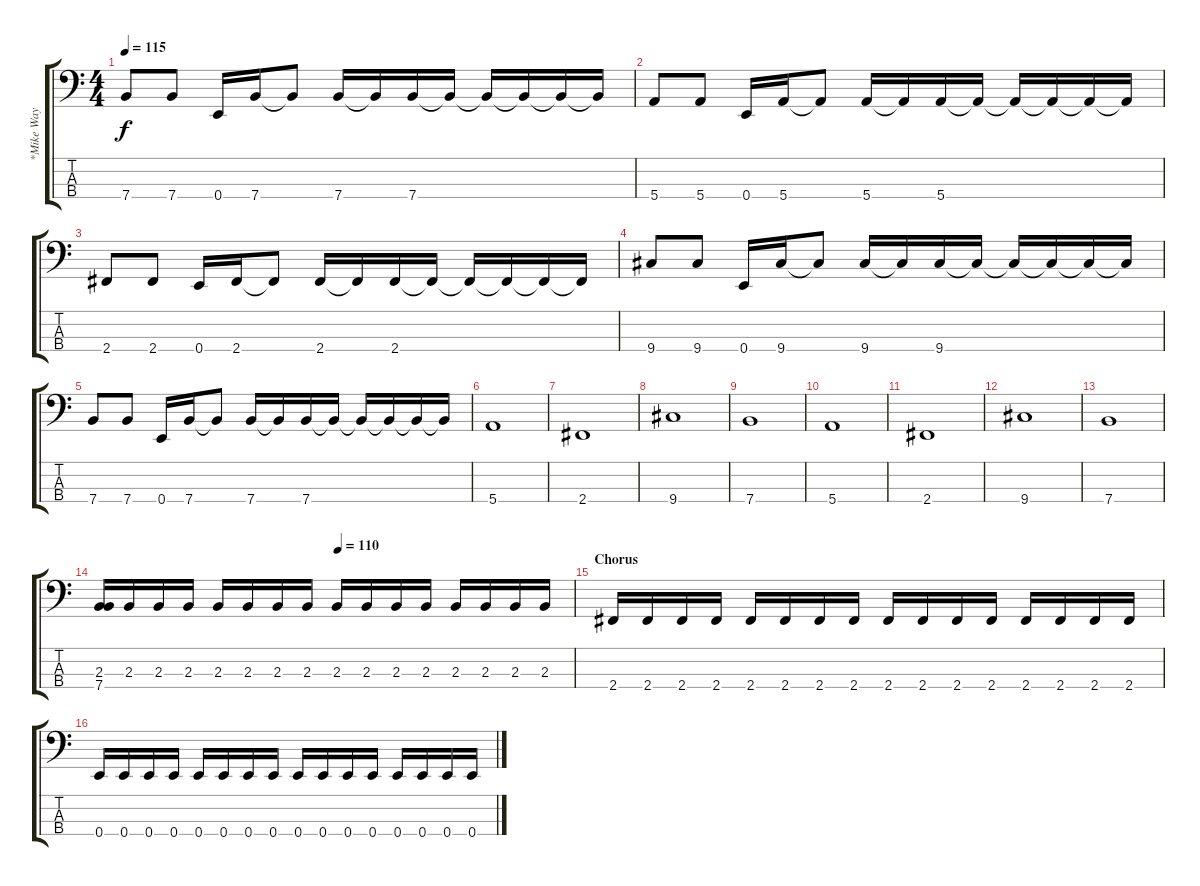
\track ("*Mike Way (Bass)" "*Mike Way ") {instrument electricbasspick}
\staff {score tabs}
\tuning (G2 D2 A1 E1) {hide}
\ts (4 4)
\tempo 115
\clef f4
\ks c
7.4.8{dy f} 7.4.8 0.4.16 7.4.16 7.4{t}.8 7.4.16 7.4{t}.16 7.4.16 7.4{t}.16 7.4{t}.16 7.4{t}.16 7.4{t}.16 7.4{t}.16 |
5.4.8 5.4.8 0.4.16 5.4.16 5.4{t}.8 5.4.16 5.4{t}.16 5.4.16 5.4{t}.16 5.4{t}.16 5.4{t}.16 5.4{t}.16 5.4{t}.16 |
2.4.8 2.4.8 0.4.16 2.4.16 2.4{t}.8 2.4.16 2.4{t}.16 2.4.16 2.4{t}.16 2.4{t}.16 2.4{t}.16 2.4{t}.16 2.4{t}.16 |
9.4.8 9.4.8 0.4.16 9.4.16 9.4{t}.8 9.4.16 9.4{t}.16 9.4.16 9.4{t}.16 9.4{t}.16 9.4{t}.16 9.4{t}.16 9.4{t}.16 |
7.4.8 7.4.8 0.4.16 7.4.16 7.4{t}.8 7.4.16 7.4{t}.16 7.4.16 7.4{t}.16 7.4{t}.16 7.4{t}.16 7.4{t}.16 7.4{t}.16 |
5.4.1 |
2.4.1 |
9.4.1 |
7.4.1 |
5.4.1 |
2.4.1 |
9.4.1 |
7.4.1 |
\tempo (110 0.5)
(2.3 7.4).16 2.3.16 2.3.16 2.3.16 2.3.16 2.3.16 2.3.16 2.3.16 2.3.16 2.3.16 2.3.16 2.3.16 2.3.16 2.3.16 2.3.16 2.3.16 |
\section ("" "Chorus")
2.4.16 2.4.16 2.4.16 2.4.16 2.4.16 2.4.16 2.4.16 2.4.16 2.4.16 2.4.16 2.4.16 2.4.16 2.4.16 2.4.16 2.4.16 2.4.16 |
0.4.16 0.4.16 0.4.16 0.4.16 0.4.16 0.4.16 0.4.16 0.4.16 0.4.16 0.4.16 0.4.16 0.4.16 0.4.16 0.4.16 0.4.16 0.4.16
